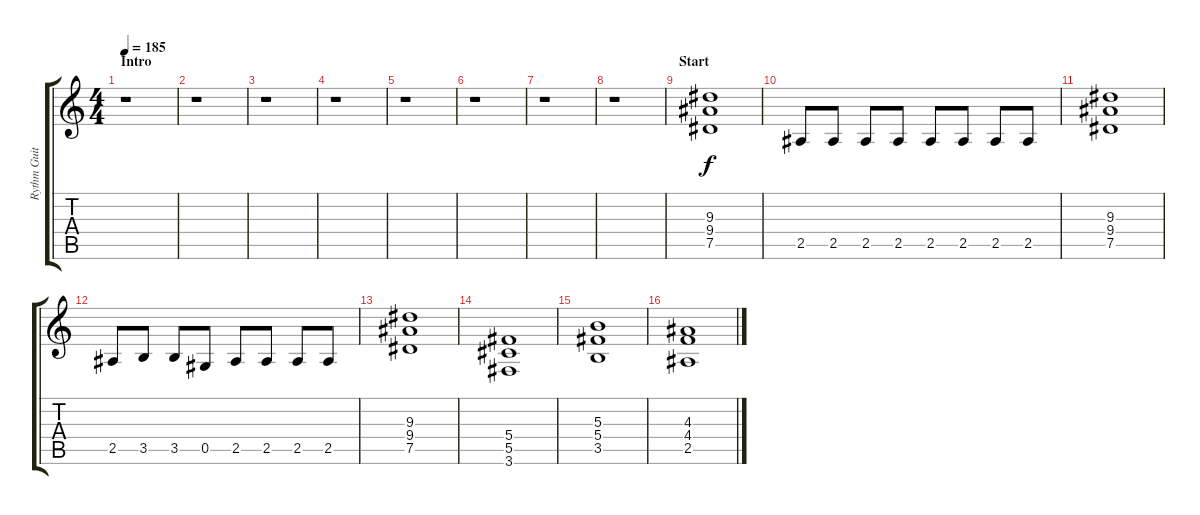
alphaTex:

\track ("Rythm Guitar 1 - Kai Hansen" "Rythm Guit") {instrument distortionguitar}
\staff {score tabs}
\tuning (Eb4 Bb3 Gb3 Db3 Ab2 Eb2) {hide}
\ts (4 4)
\section ("" "Intro")
\tempo 185
\clef g2
\ks c
r.1{dy f instrument distortionguitar} |
r.1 |
r.1 |
r.1 |
r.1 |
r.1 |
r.1 |
r.1 |
\section ("" "Start")
(9.3 9.4 7.5).1 |
2.5.8 2.5.8 2.5.8 2.5.8 2.5.8 2.5.8 2.5.8 2.5.8 |
(9.3 9.4 7.5).1 |
2.5.8 3.5.8 3.5.8 0.5.8 2.5.8 2.5.8 2.5.8 2.5.8 |
(9.3 9.4 7.5).1 |
(5.4 5.5 3.6).1 |
(5.3 5.4 3.5).1 |
(4.3 4.4 2.5).1
